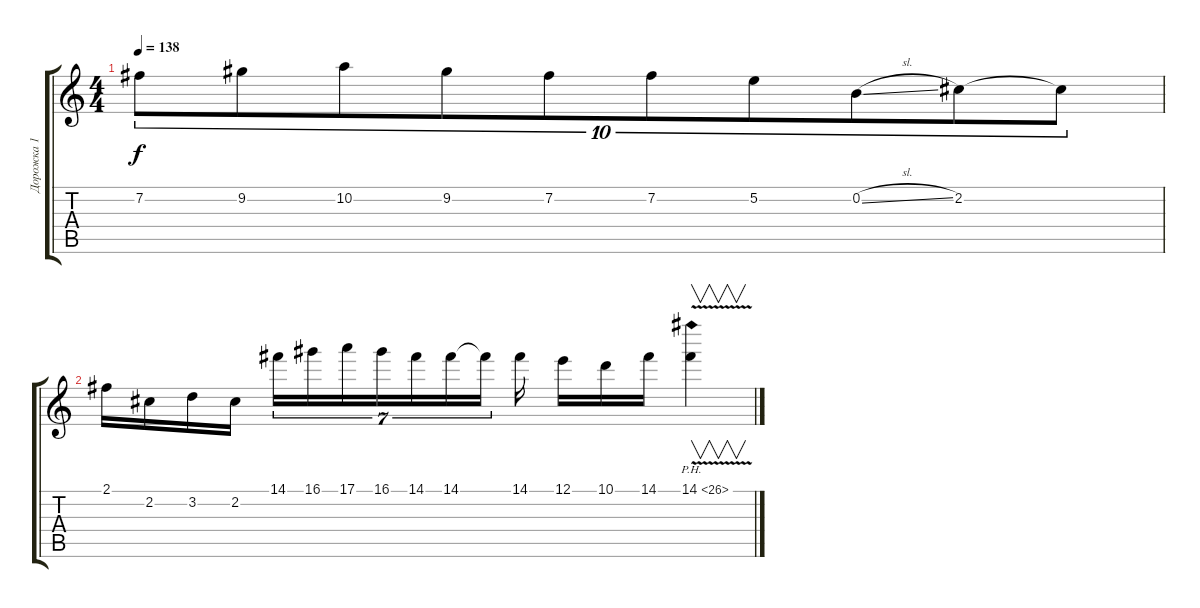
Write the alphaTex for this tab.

\track ("Дорожка 1" "Дорожка 1") {instrument overdrivenguitar}
\staff {score tabs}
\tuning (E4 B3 G3 D3 A2 E2) {hide}
\ts (4 4)
\tempo 138
\clef g2
\ks c
7.2.8{tu (10 8) dy f} 9.2.8{tu (10 8)} 10.2.8{tu (10 8)} 9.2.8{tu (10 8)} 7.2.8{tu (10 8)} 7.2.8{tu (10 8)} 5.2.8{tu (10 8)} 0.2{sl}.8{tu (10 8)} 2.2.8{tu (10 8)} 2.2{t}.8{tu (10 8)} |
2.1.16 2.2.16 3.2.16 2.2.16 14.1.16{tu (7 4)} 16.1.16{tu (7 4)} 17.1.16{tu (7 4)} 16.1.16{tu (7 4)} 14.1.16{tu (7 4)} 14.1.16{tu (7 4)} 14.1{t}.16{tu (7 4)} 14.1.16 12.1.16 10.1.16 14.1.16 14.1{ph 12 v}.4{v}
